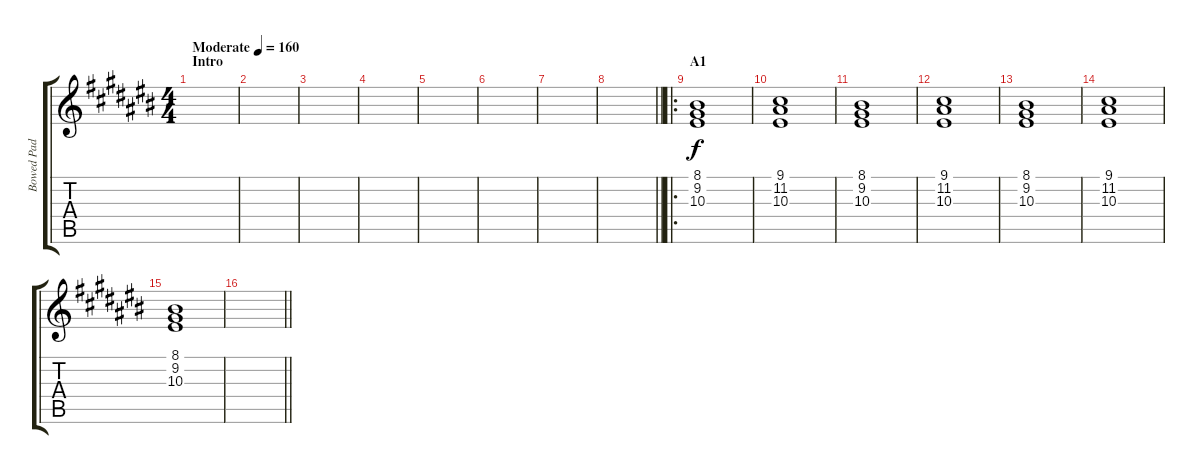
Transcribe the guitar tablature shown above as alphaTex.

\track ("Bowed Pad" "Bowed Pad") {instrument pad5bowed}
\staff {score tabs}
\tuning (E4 B3 G3 D3 A2 E2) {hide}
\ts (4 4)
\section ("" "Intro")
\tempo (160 "Moderate")
\clef g2
\ks c#
|
|
|
|
|
|
|
\barLineRight lightlight
|
\ro
\section ("" "A1")
(8.1 9.2 10.3).1{volume 13 instrument pad5bowed} |
(9.1 11.2 10.3).1 |
(8.1 9.2 10.3).1 |
(9.1 11.2 10.3).1 |
(8.1 9.2 10.3).1 |
(9.1 11.2 10.3).1 |
(8.1 9.2 10.3).1 |
\barLineRight lightlight
